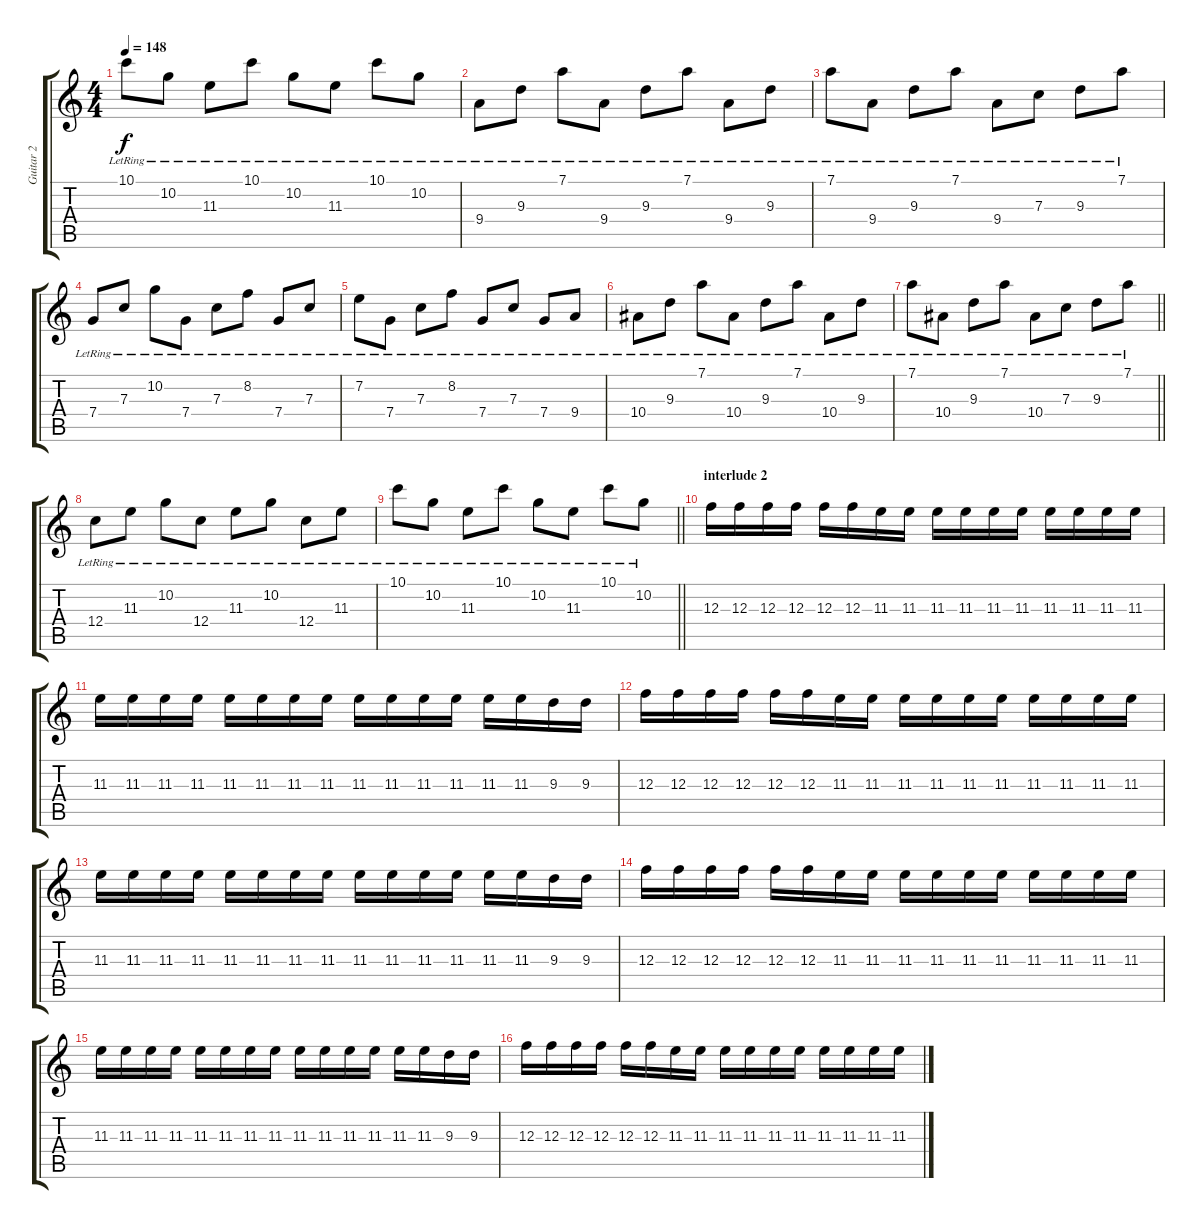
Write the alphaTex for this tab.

\track ("Guitar 2" "Guitar 2") {instrument distortionguitar}
\staff {score tabs}
\tuning (D4 A3 F3 C3 G2 C2) {hide}
\ts (4 4)
\tempo 148
\clef g2
\ks c
10.1{lr}.8{dy f} 10.2{lr}.8 11.3{lr}.8 10.1{lr}.8 10.2{lr}.8 11.3{lr}.8 10.1{lr}.8 10.2{lr}.8 |
9.4{lr}.8 9.3{lr}.8 7.1{lr}.8 9.4{lr}.8 9.3{lr}.8 7.1{lr}.8 9.4{lr}.8 9.3{lr}.8 |
7.1{lr}.8 9.4{lr}.8 9.3{lr}.8 7.1{lr}.8 9.4{lr}.8 7.3{lr}.8 9.3{lr}.8 7.1{lr}.8 |
7.4{lr}.8 7.3{lr}.8 10.2{lr}.8 7.4{lr}.8 7.3{lr}.8 8.2{lr}.8 7.4{lr}.8 7.3{lr}.8 |
7.2{lr}.8 7.4{lr}.8 7.3{lr}.8 8.2{lr}.8 7.4{lr}.8 7.3{lr}.8 7.4{lr}.8 9.4{lr}.8 |
10.4{lr}.8 9.3{lr}.8 7.1{lr}.8 10.4{lr}.8 9.3{lr}.8 7.1{lr}.8 10.4{lr}.8 9.3{lr}.8 |
\barLineRight lightlight
7.1{lr}.8 10.4{lr}.8 9.3{lr}.8 7.1{lr}.8 10.4{lr}.8 7.3{lr}.8 9.3{lr}.8 7.1{lr}.8 |
12.4{lr}.8 11.3{lr}.8 10.2{lr}.8 12.4{lr}.8 11.3{lr}.8 10.2{lr}.8 12.4{lr}.8 11.3{lr}.8 |
\barLineRight lightlight
10.1{lr}.8 10.2{lr}.8 11.3{lr}.8 10.1{lr}.8 10.2{lr}.8 11.3{lr}.8 10.1{lr}.8 10.2{lr}.8 |
\section ("" "interlude 2")
12.3.16 12.3.16 12.3.16 12.3.16 12.3.16 12.3.16 11.3.16 11.3.16 11.3.16 11.3.16 11.3.16 11.3.16 11.3.16 11.3.16 11.3.16 11.3.16 |
11.3.16 11.3.16 11.3.16 11.3.16 11.3.16 11.3.16 11.3.16 11.3.16 11.3.16 11.3.16 11.3.16 11.3.16 11.3.16 11.3.16 9.3.16 9.3.16 |
12.3.16 12.3.16 12.3.16 12.3.16 12.3.16 12.3.16 11.3.16 11.3.16 11.3.16 11.3.16 11.3.16 11.3.16 11.3.16 11.3.16 11.3.16 11.3.16 |
11.3.16 11.3.16 11.3.16 11.3.16 11.3.16 11.3.16 11.3.16 11.3.16 11.3.16 11.3.16 11.3.16 11.3.16 11.3.16 11.3.16 9.3.16 9.3.16 |
12.3.16 12.3.16 12.3.16 12.3.16 12.3.16 12.3.16 11.3.16 11.3.16 11.3.16 11.3.16 11.3.16 11.3.16 11.3.16 11.3.16 11.3.16 11.3.16 |
11.3.16 11.3.16 11.3.16 11.3.16 11.3.16 11.3.16 11.3.16 11.3.16 11.3.16 11.3.16 11.3.16 11.3.16 11.3.16 11.3.16 9.3.16 9.3.16 |
12.3.16 12.3.16 12.3.16 12.3.16 12.3.16 12.3.16 11.3.16 11.3.16 11.3.16 11.3.16 11.3.16 11.3.16 11.3.16 11.3.16 11.3.16 11.3.16
